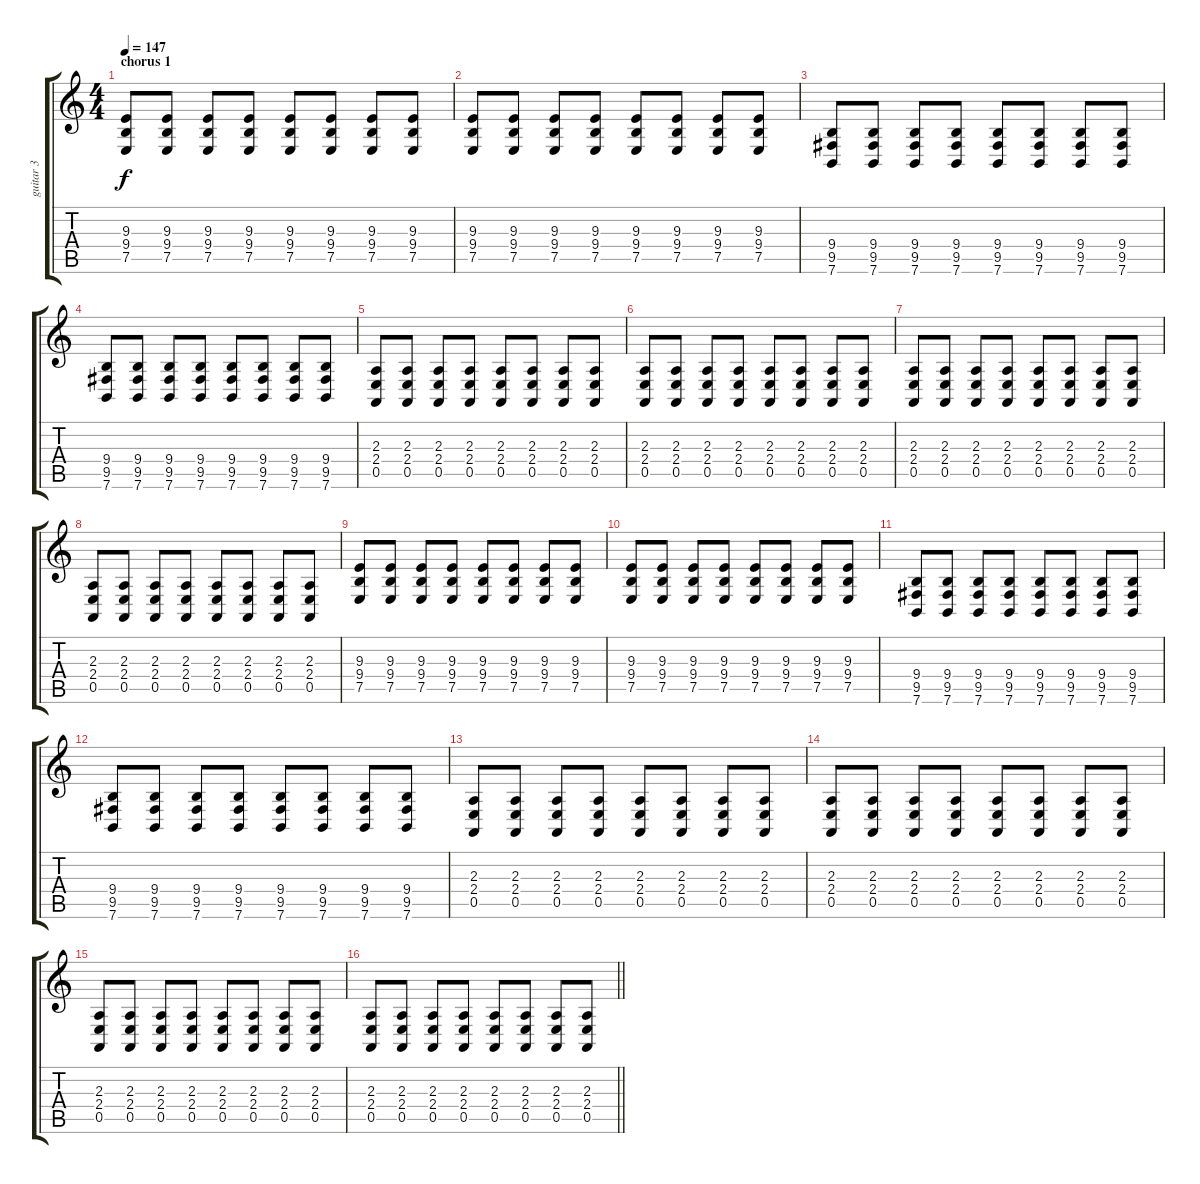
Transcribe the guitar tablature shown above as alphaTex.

\track ("guitar 3" "guitar 3") {instrument pad1newage}
\staff {score tabs}
\tuning (E4 B3 G3 D3 A2 E2) {hide}
\ts (4 4)
\section ("" "chorus 1")
\tempo 147
\clef g2
\ks c
(9.3 9.4 7.5).8{dy f} (9.3 9.4 7.5).8 (9.3 9.4 7.5).8 (9.3 9.4 7.5).8 (9.3 9.4 7.5).8 (9.3 9.4 7.5).8 (9.3 9.4 7.5).8 (9.3 9.4 7.5).8 |
(9.3 9.4 7.5).8 (9.3 9.4 7.5).8 (9.3 9.4 7.5).8 (9.3 9.4 7.5).8 (9.3 9.4 7.5).8 (9.3 9.4 7.5).8 (9.3 9.4 7.5).8 (9.3 9.4 7.5).8 |
(9.4 9.5 7.6).8 (9.4 9.5 7.6).8 (9.4 9.5 7.6).8 (9.4 9.5 7.6).8 (9.4 9.5 7.6).8 (9.4 9.5 7.6).8 (9.4 9.5 7.6).8 (9.4 9.5 7.6).8 |
(9.4 9.5 7.6).8 (9.4 9.5 7.6).8 (9.4 9.5 7.6).8 (9.4 9.5 7.6).8 (9.4 9.5 7.6).8 (9.4 9.5 7.6).8 (9.4 9.5 7.6).8 (9.4 9.5 7.6).8 |
(2.3 2.4 0.5).8 (2.3 2.4 0.5).8 (2.3 2.4 0.5).8 (2.3 2.4 0.5).8 (2.3 2.4 0.5).8 (2.3 2.4 0.5).8 (2.3 2.4 0.5).8 (2.3 2.4 0.5).8 |
(2.3 2.4 0.5).8 (2.3 2.4 0.5).8 (2.3 2.4 0.5).8 (2.3 2.4 0.5).8 (2.3 2.4 0.5).8 (2.3 2.4 0.5).8 (2.3 2.4 0.5).8 (2.3 2.4 0.5).8 |
(2.3 2.4 0.5).8 (2.3 2.4 0.5).8 (2.3 2.4 0.5).8 (2.3 2.4 0.5).8 (2.3 2.4 0.5).8 (2.3 2.4 0.5).8 (2.3 2.4 0.5).8 (2.3 2.4 0.5).8 |
(2.3 2.4 0.5).8 (2.3 2.4 0.5).8 (2.3 2.4 0.5).8 (2.3 2.4 0.5).8 (2.3 2.4 0.5).8 (2.3 2.4 0.5).8 (2.3 2.4 0.5).8 (2.3 2.4 0.5).8 |
(9.3 9.4 7.5).8 (9.3 9.4 7.5).8 (9.3 9.4 7.5).8 (9.3 9.4 7.5).8 (9.3 9.4 7.5).8 (9.3 9.4 7.5).8 (9.3 9.4 7.5).8 (9.3 9.4 7.5).8 |
(9.3 9.4 7.5).8 (9.3 9.4 7.5).8 (9.3 9.4 7.5).8 (9.3 9.4 7.5).8 (9.3 9.4 7.5).8 (9.3 9.4 7.5).8 (9.3 9.4 7.5).8 (9.3 9.4 7.5).8 |
(9.4 9.5 7.6).8 (9.4 9.5 7.6).8 (9.4 9.5 7.6).8 (9.4 9.5 7.6).8 (9.4 9.5 7.6).8 (9.4 9.5 7.6).8 (9.4 9.5 7.6).8 (9.4 9.5 7.6).8 |
(9.4 9.5 7.6).8 (9.4 9.5 7.6).8 (9.4 9.5 7.6).8 (9.4 9.5 7.6).8 (9.4 9.5 7.6).8 (9.4 9.5 7.6).8 (9.4 9.5 7.6).8 (9.4 9.5 7.6).8 |
(2.3 2.4 0.5).8 (2.3 2.4 0.5).8 (2.3 2.4 0.5).8 (2.3 2.4 0.5).8 (2.3 2.4 0.5).8 (2.3 2.4 0.5).8 (2.3 2.4 0.5).8 (2.3 2.4 0.5).8 |
(2.3 2.4 0.5).8 (2.3 2.4 0.5).8 (2.3 2.4 0.5).8 (2.3 2.4 0.5).8 (2.3 2.4 0.5).8 (2.3 2.4 0.5).8 (2.3 2.4 0.5).8 (2.3 2.4 0.5).8 |
(2.3 2.4 0.5).8 (2.3 2.4 0.5).8 (2.3 2.4 0.5).8 (2.3 2.4 0.5).8 (2.3 2.4 0.5).8 (2.3 2.4 0.5).8 (2.3 2.4 0.5).8 (2.3 2.4 0.5).8 |
\barLineRight lightlight
(2.3 2.4 0.5).8 (2.3 2.4 0.5).8 (2.3 2.4 0.5).8 (2.3 2.4 0.5).8 (2.3 2.4 0.5).8 (2.3 2.4 0.5).8 (2.3 2.4 0.5).8 (2.3 2.4 0.5).8
